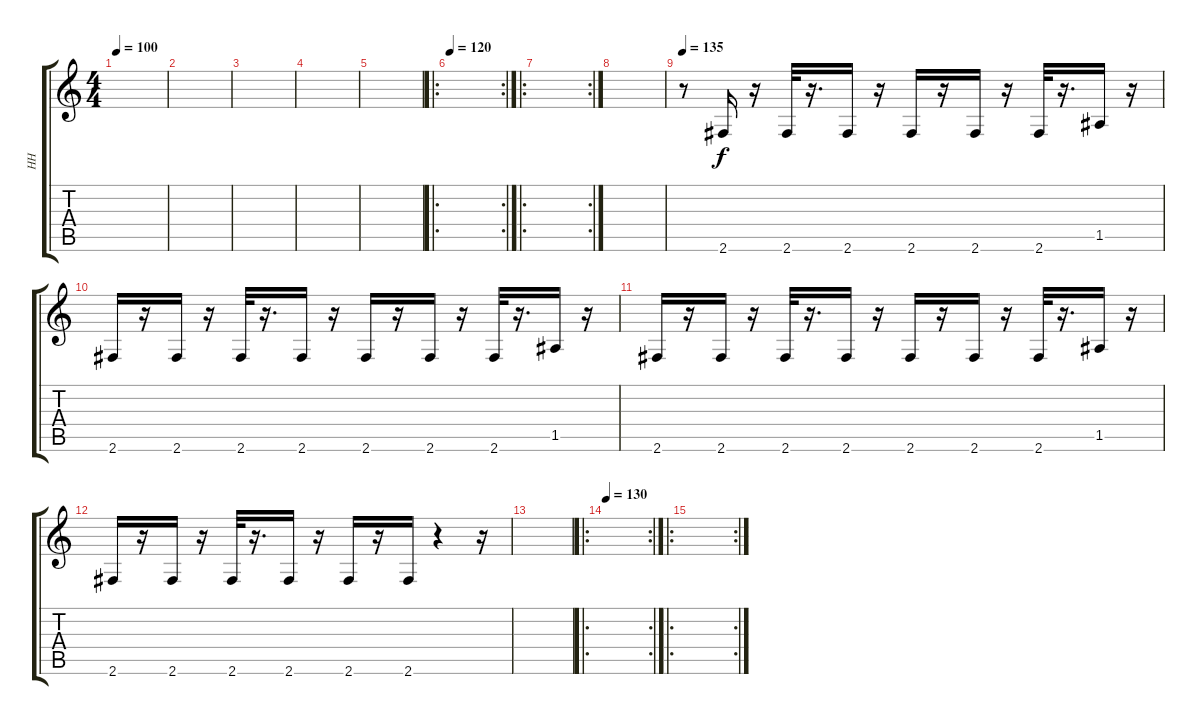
\track ("HH" "HH") {instrument acousticguitarsteel}
\staff {score tabs}
\tuning (E4 B3 G3 D3 A2 E2) {hide}
\ts (4 4)
\tempo 100
\clef g2
\ks c
|
|
|
|
|
\ro
\rc 2
\tempo 120
|
\ro
\rc 2
|
|
\tempo 135
r.8 2.6.16 r.16 2.6.32 r.16{d} 2.6.16 r.16 2.6.16 r.16 2.6.16 r.16 2.6.32 r.16{d} 1.5.16 r.16 |
2.6.16 r.16 2.6.16 r.16 2.6.32 r.16{d} 2.6.16 r.16 2.6.16 r.16 2.6.16 r.16 2.6.32 r.16{d} 1.5.16 r.16 |
2.6.16 r.16 2.6.16 r.16 2.6.32 r.16{d} 2.6.16 r.16 2.6.16 r.16 2.6.16 r.16 2.6.32 r.16{d} 1.5.16 r.16 |
2.6.16 r.16 2.6.16 r.16 2.6.32 r.16{d} 2.6.16 r.16 2.6.16 r.16 2.6.16 r.4 r.16 |
|
\ro
\rc 2
\tempo 130
|
\ro
\rc 2
